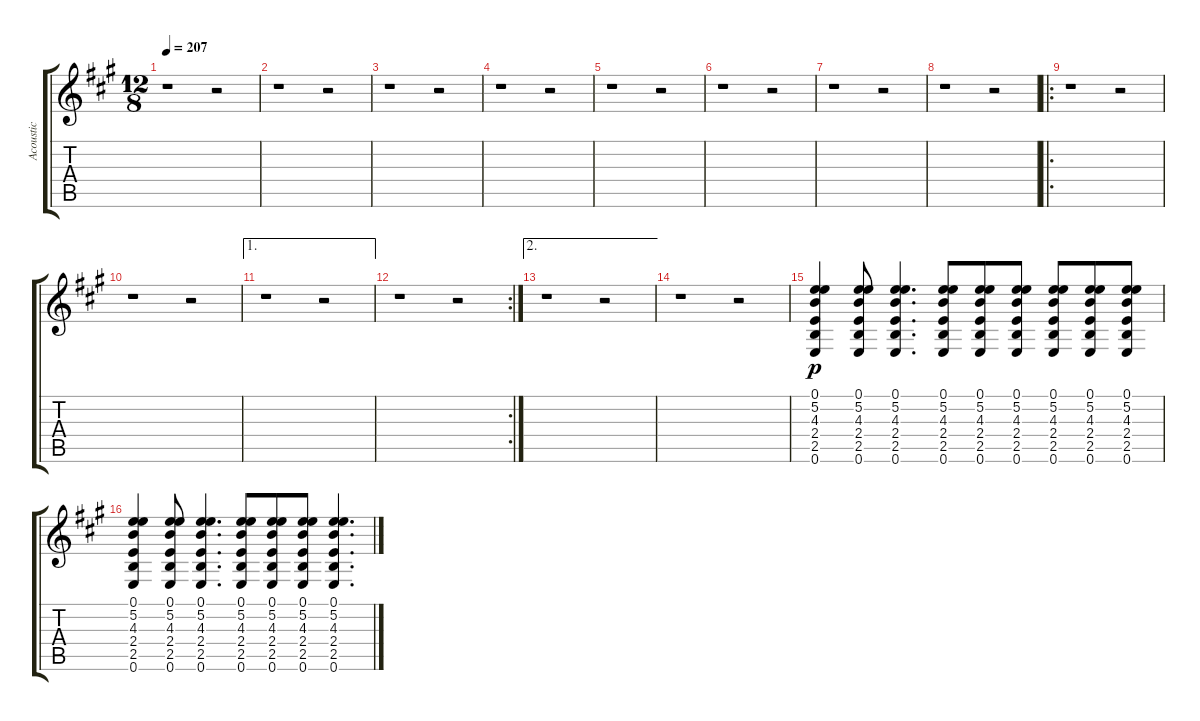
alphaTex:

\track ("Acoustic" "Acoustic") {instrument acousticguitarnylon}
\staff {score tabs}
\tuning (E4 B3 G3 D3 A2 E2) {hide}
\ts (12 8)
\tempo 207
\clef g2
\ks a
r.1{dy p instrument acousticguitarnylon} r.2 |
r.1 r.2 |
r.1 r.2 |
r.1 r.2 |
r.1 r.2 |
r.1 r.2 |
r.1 r.2 |
r.1 r.2 |
\ro
r.1 r.2 |
r.1 r.2 |
\ae 1
r.1 r.2 |
\rc 2
r.1 r.2 |
\ae 2
r.1 r.2 |
r.1 r.2 |
(0.1 5.2 4.3 2.4 2.5 0.6).4 (0.1 5.2 4.3 2.4 2.5 0.6).8 (0.1 5.2 4.3 2.4 2.5 0.6).4{d} (0.1 5.2 4.3 2.4 2.5 0.6).8 (0.1 5.2 4.3 2.4 2.5 0.6).8 (0.1 5.2 4.3 2.4 2.5 0.6).8 (0.1 5.2 4.3 2.4 2.5 0.6).8 (0.1 5.2 4.3 2.4 2.5 0.6).8 (0.1 5.2 4.3 2.4 2.5 0.6).8 |
(0.1 5.2 4.3 2.4 2.5 0.6).4 (0.1 5.2 4.3 2.4 2.5 0.6).8 (0.1 5.2 4.3 2.4 2.5 0.6).4{d} (0.1 5.2 4.3 2.4 2.5 0.6).8 (0.1 5.2 4.3 2.4 2.5 0.6).8 (0.1 5.2 4.3 2.4 2.5 0.6).8 (0.1 5.2 4.3 2.4 2.5 0.6).4{d}
